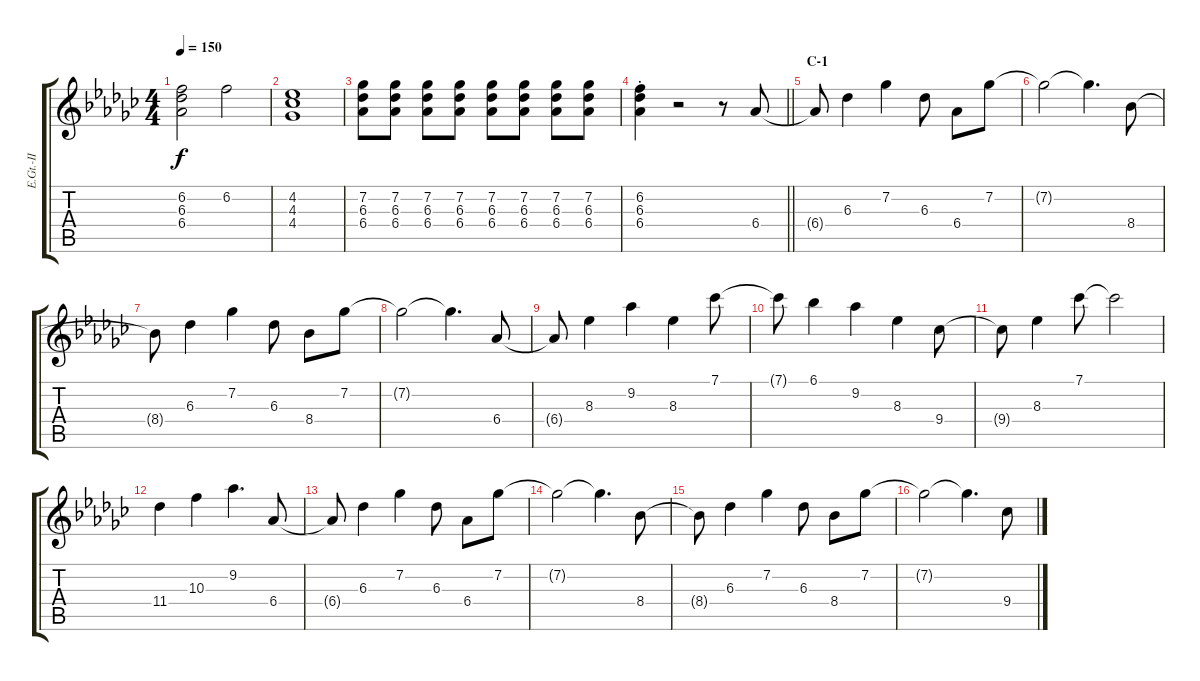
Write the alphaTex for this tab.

\track ("E.Gt.-II" "E.Gt.-II") {instrument distortionguitar}
\staff {score tabs}
\tuning (E4 B3 G3 D3 A2 E2) {hide}
\ts (4 4)
\tempo 150
\clef g2
\ks gb
(6.2 6.3 6.4).2{dy f} 6.2.2 |
(4.2 4.3 4.4).1 |
(7.2 6.3 6.4).8 (7.2 6.3 6.4).8 (7.2 6.3 6.4).8 (7.2 6.3 6.4).8 (7.2 6.3 6.4).8 (7.2 6.3 6.4).8 (7.2 6.3 6.4).8 (7.2 6.3 6.4).8 |
\barLineRight lightlight
(6.2 6.3 6.4{st}).4 r.2 r.8 6.4.8 |
\section ("" "C-1")
6.4{t}.8 6.3.4 7.2.4 6.3.8 6.4.8 7.2.8 |
7.2{t}.2 7.2{t}.4{d} 8.4.8 |
8.4{t}.8 6.3.4 7.2.4 6.3.8 8.4.8 7.2.8 |
7.2{t}.2 7.2{t}.4{d} 6.4.8 |
6.4{t}.8 8.3.4 9.2.4 8.3.4 7.1.8 |
7.1{t}.8 6.1.4 9.2.4 8.3.4 9.4.8 |
9.4{t}.8 8.3.4 7.1.8 7.1{t}.2 |
11.4.4 10.3.4 9.2.4{d} 6.4.8 |
6.4{t}.8 6.3.4 7.2.4 6.3.8 6.4.8 7.2.8 |
7.2{t}.2 7.2{t}.4{d} 8.4.8 |
8.4{t}.8 6.3.4 7.2.4 6.3.8 8.4.8 7.2.8 |
7.2{t}.2 7.2{t}.4{d} 9.4.8
